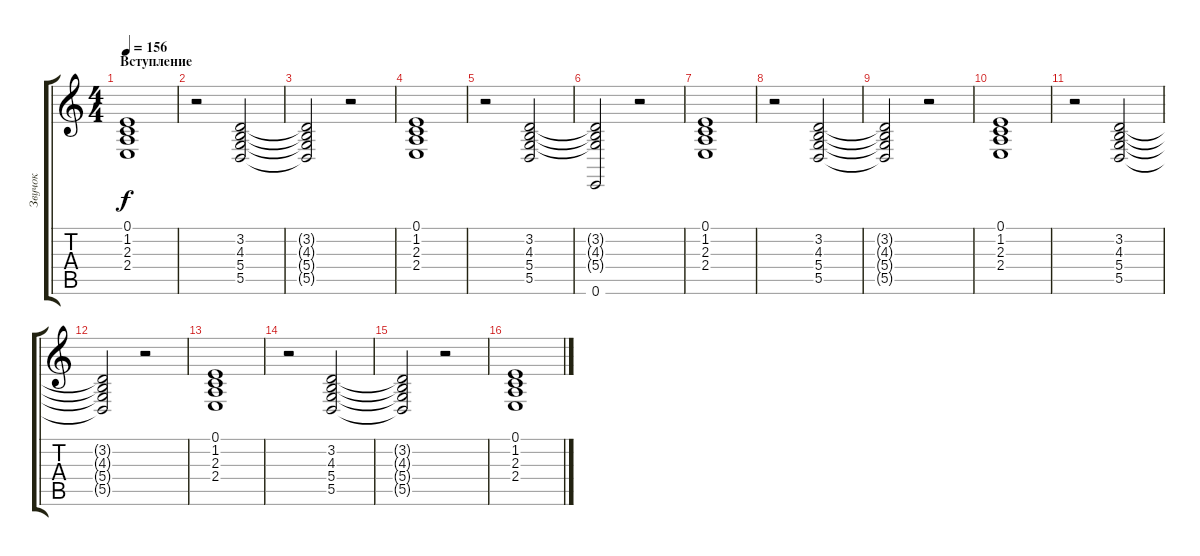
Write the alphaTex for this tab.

\track ("Звучок" "Звучок") {instrument synthstrings2}
\staff {score tabs}
\tuning (E4 B3 G3 D3 A2 E2) {hide}
\ts (4 4)
\section ("" "Вступление")
\tempo 156
\clef g2
\ks c
(0.1 1.2 2.3 2.4).1{dy f instrument synthstrings2} |
r.2 (3.2 4.3 5.4 5.5).2 |
(3.2{t} 4.3{t} 5.4{t} 5.5{t}).2 r.2 |
(0.1 1.2 2.3 2.4).1 |
r.2 (3.2 4.3 5.4 5.5).2 |
(3.2{t} 4.3{t} 5.4{t} 0.6).2 r.2 |
(0.1 1.2 2.3 2.4).1 |
r.2 (3.2 4.3 5.4 5.5).2 |
(3.2{t} 4.3{t} 5.4{t} 5.5{t}).2 r.2 |
(0.1 1.2 2.3 2.4).1 |
r.2 (3.2 4.3 5.4 5.5).2 |
(3.2{t} 4.3{t} 5.4{t} 5.5{t}).2 r.2 |
(0.1 1.2 2.3 2.4).1 |
r.2 (3.2 4.3 5.4 5.5).2 |
(3.2{t} 4.3{t} 5.4{t} 5.5{t}).2 r.2 |
(0.1 1.2 2.3 2.4).1
